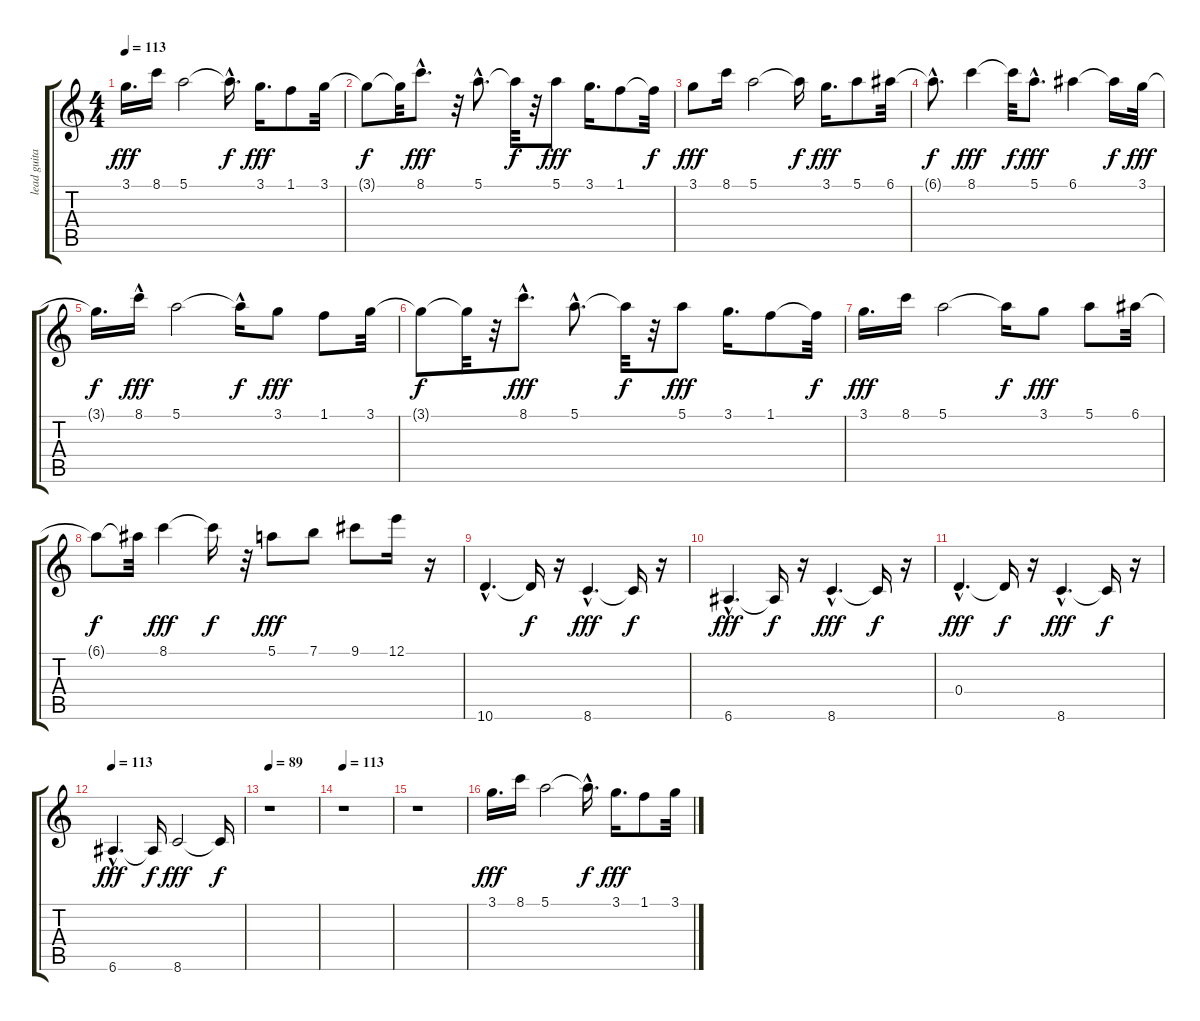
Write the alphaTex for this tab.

\track ("lead guitar2" "lead guita") {instrument distortionguitar}
\staff {score tabs}
\tuning (E4 B3 G3 D3 A2 E2) {hide}
\ts (4 4)
\tempo 113
\clef g2
\ks c
3.1.16{d dy fff} 8.1.16 5.1.2 5.1{hac t}.16{d dy f} 3.1.16{d dy fff} 1.1.8 3.1.32 |
3.1{t}.8{dy f} 3.1{t}.32 8.1{hac}.8{d dy fff} r.32 5.1{hac}.8{d} 5.1{t}.32{dy f} r.32 5.1.8{dy fff} 3.1.16{d} 1.1.8 1.1{t}.32{dy f} |
3.1.8{dy fff} 8.1.16 5.1.2 5.1{t}.16{dy f} 3.1.16{d dy fff} 5.1.8 6.1.32 |
6.1{hac t}.8{d dy f} 8.1.4{dy fff} 8.1{t}.32{dy f} 5.1{hac}.8{d dy fff} 6.1.4 6.1{t}.16{dy f} 3.1.32{dy fff} |
3.1{t}.16{d dy f} 8.1{hac}.16{dy fff} 5.1.2 5.1{hac t}.16{dy f} 3.1.8{dy fff} 1.1.8 3.1.32 |
3.1{t}.8{dy f} 3.1{t}.32 r.32 8.1{hac}.8{d dy fff} 5.1{hac}.8{d} 5.1{t}.32{dy f} r.32 5.1.8{dy fff} 3.1.16{d} 1.1.8 1.1{t}.32{dy f} |
3.1.16{d dy fff} 8.1.16 5.1.2 5.1{t}.16{dy f} 3.1.8{dy fff} 5.1.8 6.1.32 |
6.1{t}.8{dy f} 6.1{t}.32 8.1.4{dy fff} 8.1{t}.16{dy f} r.32 5.1.8{dy fff} 7.1.8 9.1.8 12.1.16 r.16 |
10.6{hac}.4{d} 10.6{t}.16{dy f} r.16 8.6{hac}.4{d dy fff} 8.6{t}.16{dy f} r.16 |
6.6{hac}.4{d dy fff} 6.6{t}.16{dy f} r.16 8.6{hac}.4{d dy fff} 8.6{t}.16{dy f} r.16 |
0.4{hac}.4{d dy fff} 0.4{t}.16{dy f} r.16 8.6{hac}.4{d dy fff} 8.6{t}.16{dy f} r.16 |
\tempo 113
6.6{hac}.4{d dy fff} 6.6{t}.16{dy f} 8.6.2{dy fff} 8.6{t}.16{dy f} |
\tempo 89
r.1 |
\tempo 113
r.1 |
r.1 |
3.1.16{d dy fff} 8.1.16 5.1.2 5.1{hac t}.16{d dy f} 3.1.16{d dy fff} 1.1.8 3.1.32
